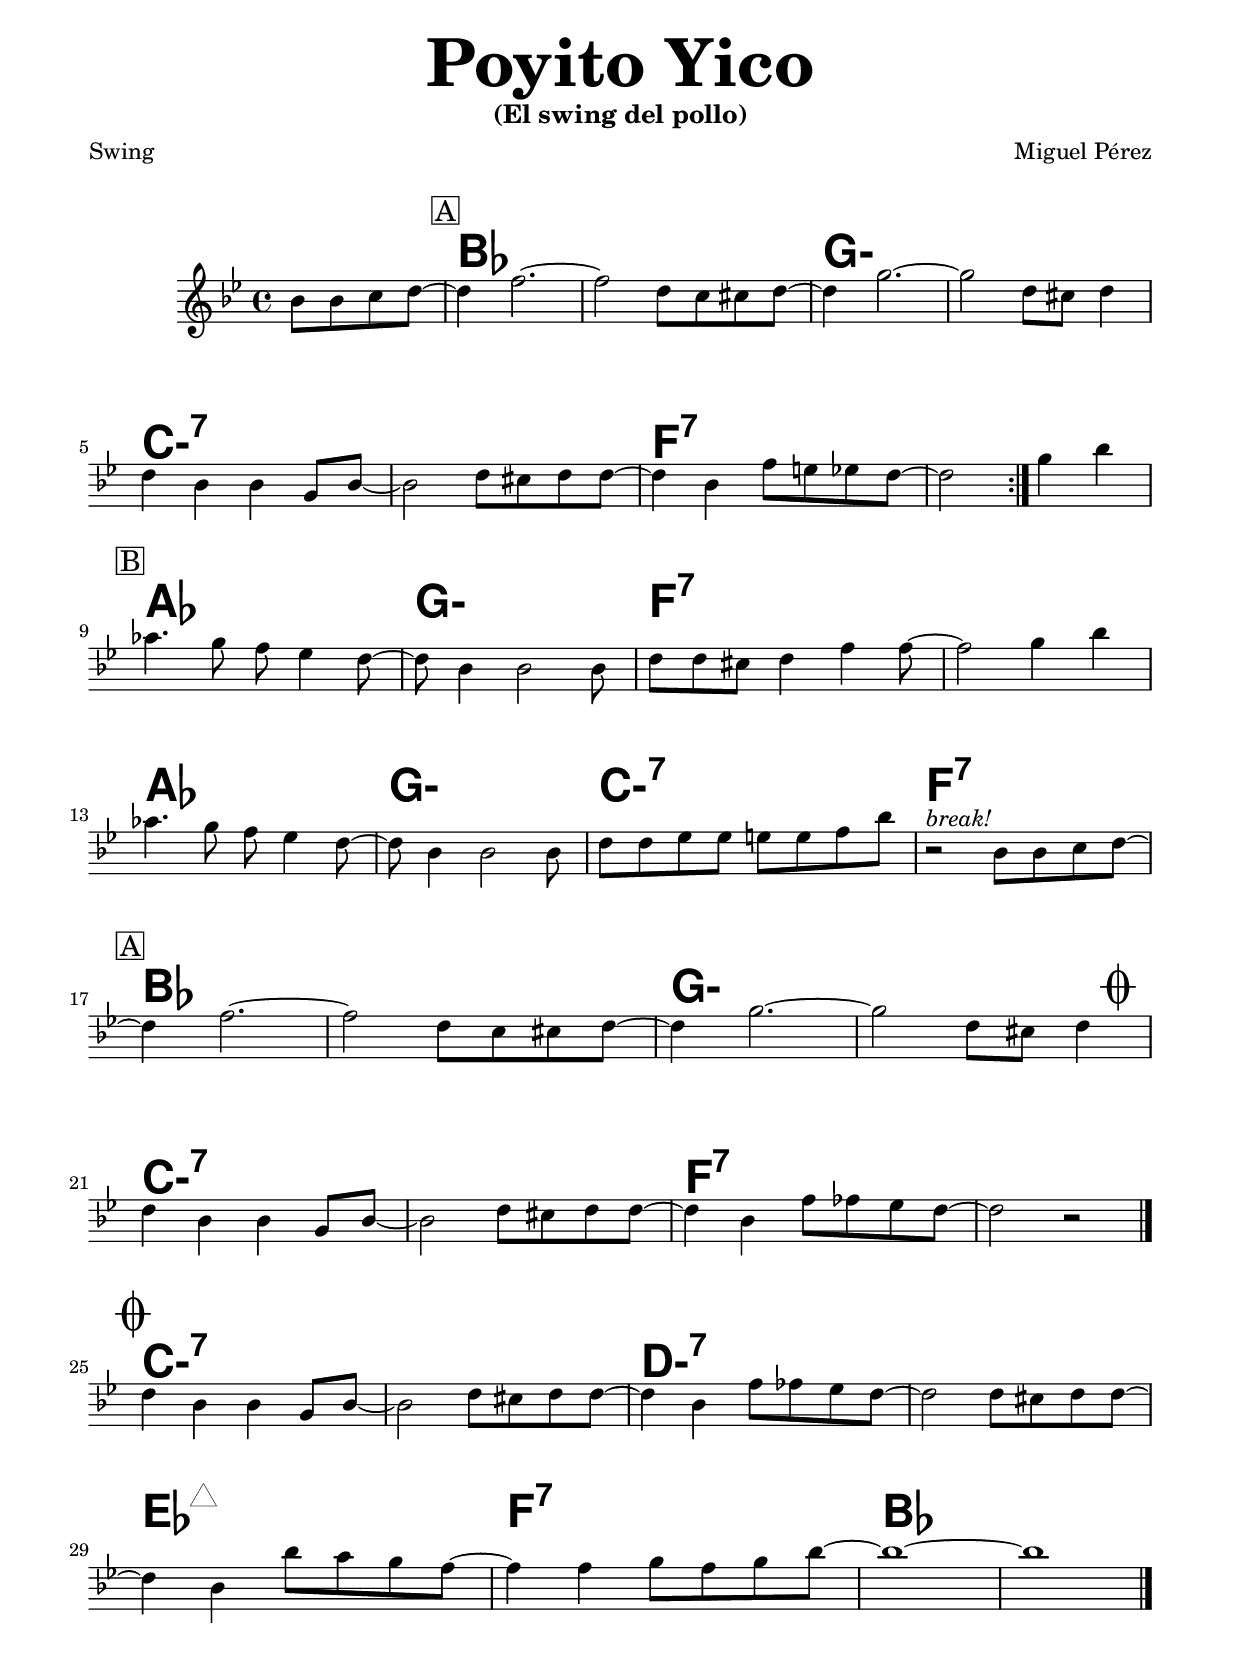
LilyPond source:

\include "headers.ly"

\header {
  title = \markup { \abs-fontsize #32 "Poyito Yico" }
  subtitle = "(El swing del pollo)"
  composer = "Miguel Pérez"
  poet = "Swing"
}

cifrado =  \chords {
  \partial 2 r2 |
  %A
  bes1 | bes | g:min | g:min |
  c:min7 | c:min7 | f:7 | f:7 |
    
  %B
  aes | g:min | f:7 | f:7 |
  aes | g:min | c:min7 | f:7 |
  
  %A
  bes1 | bes | g:min | g:min |
  c:min7 | c:min7 | f:7 | f:7 |
  
  %CODA
  c:m7 | c:m7 | d:m7 | d:m7 | ees:maj7 | f:7 | bes | bes
}

melo = \relative c'' {
  \key bes \major
  
  \repeat volta 2 {
    \partial 2 bes8 bes c d~ 
    \ocultar-clave
    \mark \parteA
    d4 f2.~ | f2 d8 c cis d~ | d4 g2.~ | g2 d8 cis d4 |
    d bes bes g8 bes~ | bes2 d8 cis d d~ | d4 bes f'8 e ees d~ | d2 
  }
  
  g4 bes |
  \break
  
  \mark \parteB
  aes4. g8 f ees4 d8~ | d8 bes4 bes2 bes8 | 
  d d cis d4 f f8~ | f2 g4 bes |
  aes4. g8 f ees4 d8~ | d8 bes4 bes2 bes8 | 
  d d ees ees e e f bes | r2^\markup { \italic "break!" } bes,8 bes c d~ |
  \break

  \mark \parteA
  d4 f2.~ | f2 d8 c cis d~ | d4 g2.~ | g2 d8 cis d4^\coda-markup |
  d bes bes g8 bes~ | bes2 d8 cis d d~ | d4 bes f'8 fes ees d~ | d2 r2 |
  \fin
  \break
  
  % Coda
  \coda
  d4 bes bes g8 bes~ | bes2 d8 cis d d~ | d4 bes f'8 fes ees d~ |   
  d2 d8 cis d d~ | d4 bes bes'8 a g f~ | f4 f g8 f g bes~ | bes1~ | bes
   
  \fin
}

<<
  \cifrado
  \melo
>>